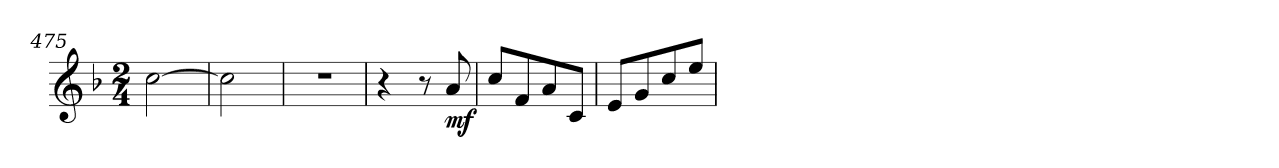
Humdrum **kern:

**kern	**dynam
*part1	*part1
*staff1	*staff1
*clefG2	*
*k[b-]	*
*M2/4	*
=475	=475
[2cc\	.
=476	=476
2cc\]	.
=477	=477
2rdd	.
=478	=478
4r	.
8r	.
!	!LO:DY:b
8a/	mf
=479	=479
8cc/L	.
8f/	.
8a/	.
8c/J	.
=480	=480
8e/L	.
8g/	.
8cc/	.
8ee/J	.
=	=
*-	*-
